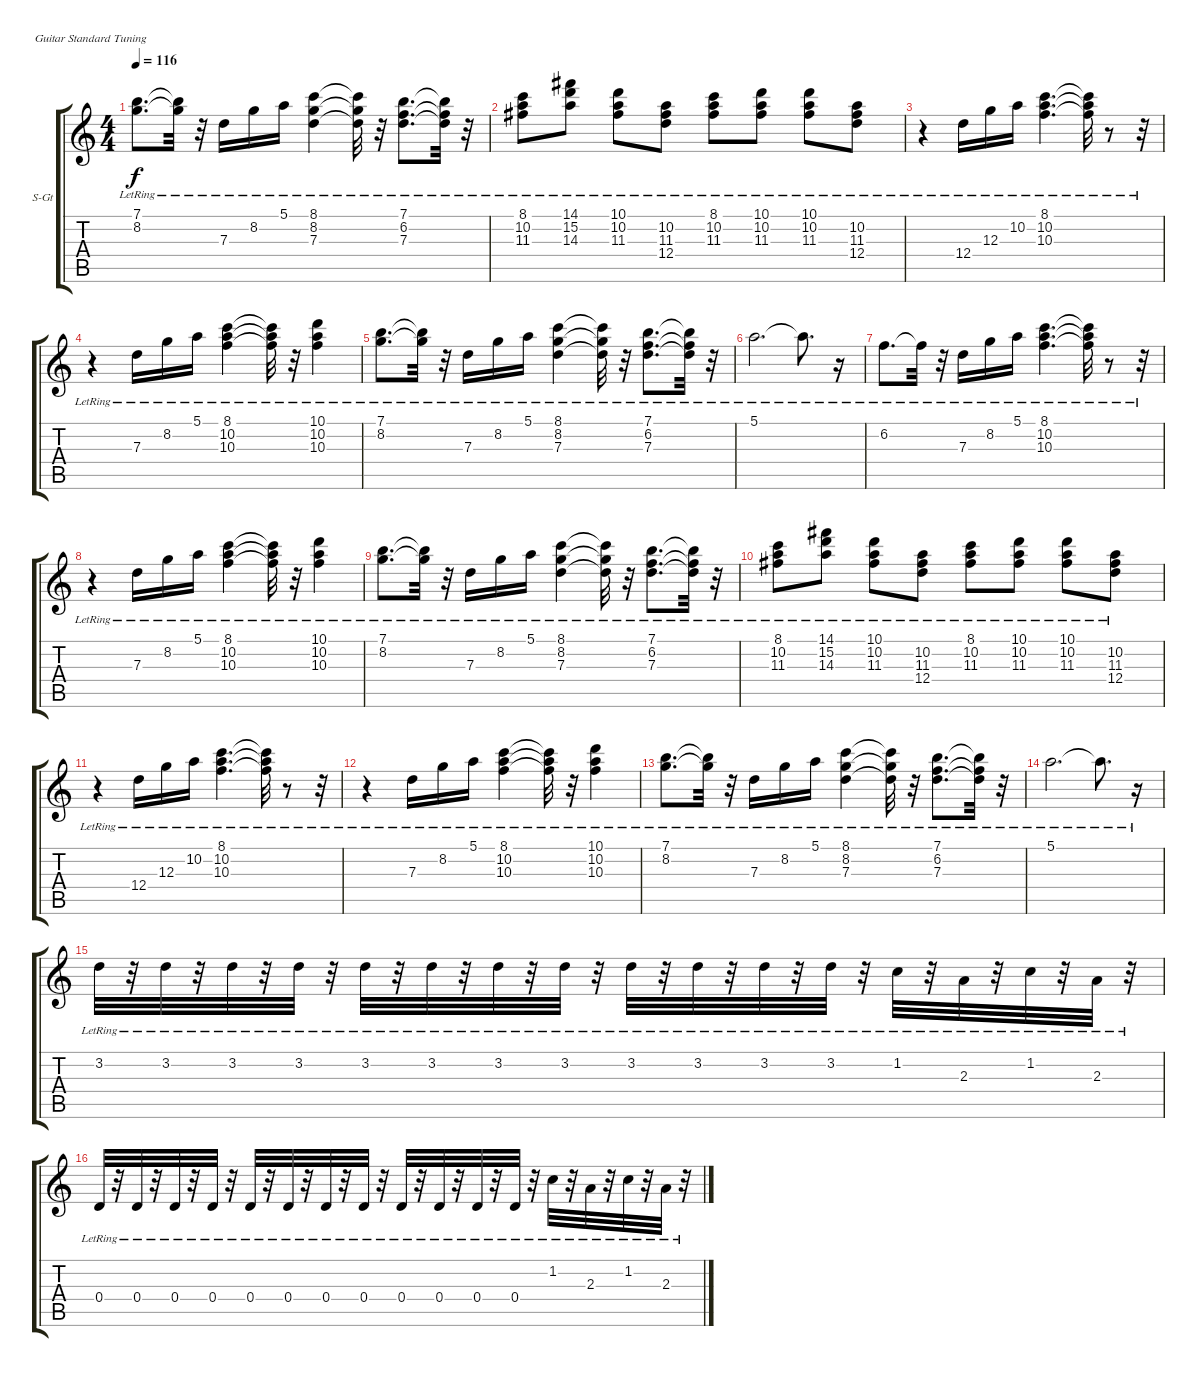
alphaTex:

\bracketExtendMode groupsimilarinstruments
\firstSystemTrackNameOrientation horizontal
\otherSystemsTrackNameOrientation horizontal
\track ("piano" "S-Gt") {instrument acousticgrandpiano}
\staff {score tabs}
\tuning (E4 B3 G3 D3 A2 E2)
\displaytranspose 12
\ts (4 4)
\tempo 116
\clef g2
\ks c
(7.1{lr} 8.2{lr}).8{d dy f} (7.1{lr t} 8.2{lr t}).32 r.32 7.3{lr}.16 8.2{lr}.16 5.1{lr}.16 (8.1{lr} 8.2{lr} 7.3{lr}).4 (8.1{lr t} 8.2{lr t} 7.3{lr t}).32 r.32 (7.1{lr} 6.2{lr} 7.3{lr}).8{d} (7.1{lr t} 6.2{lr t} 7.3{lr t}).32 r.32 |
(8.1{lr} 10.2{lr} 11.3{lr}).8 (14.1{lr} 15.2{lr} 14.3{lr}).8 (10.1{lr} 10.2{lr} 11.3{lr}).8 (10.2{lr} 11.3{lr} 12.4{lr}).8 (8.1{lr} 10.2{lr} 11.3{lr}).8 (10.1{lr} 10.2{lr} 11.3{lr}).8 (10.1{lr} 10.2{lr} 11.3{lr}).8 (10.2{lr} 11.3{lr} 12.4{lr}).8 |
r.4 12.4{lr}.16 12.3{lr}.16 10.2{lr}.16 (8.1{lr} 10.2{lr} 10.3{lr}).4{d} (8.1{lr t} 10.2{lr t} 10.3{lr t}).32 r.8 r.32 |
r.4 7.3{lr}.16 8.2{lr}.16 5.1{lr}.16 (8.1{lr} 10.2{lr} 10.3{lr}).4 (8.1{lr t} 10.2{lr t} 10.3{lr t}).32 r.32 (10.1{lr} 10.2{lr} 10.3{lr}).4 |
(7.1{lr} 8.2{lr}).8{d} (7.1{lr t} 8.2{lr t}).32 r.32 7.3{lr}.16 8.2{lr}.16 5.1{lr}.16 (8.1{lr} 8.2{lr} 7.3{lr}).4 (8.1{lr t} 8.2{lr t} 7.3{lr t}).32 r.32 (7.1{lr} 6.2{lr} 7.3{lr}).8{d} (7.1{lr t} 6.2{lr t} 7.3{lr t}).32 r.32 |
5.1{lr}.2{d} 5.1{lr t}.8{d} r.16 |
6.2{lr}.8{d} 6.2{lr t}.32 r.32 7.3{lr}.16 8.2{lr}.16 5.1{lr}.16 (8.1{lr} 10.2{lr} 10.3{lr}).4{d} (8.1{lr t} 10.2{lr t} 10.3{lr t}).32 r.8 r.32 |
r.4 7.3{lr}.16 8.2{lr}.16 5.1{lr}.16 (8.1{lr} 10.2{lr} 10.3{lr}).4 (8.1{lr t} 10.2{lr t} 10.3{lr t}).32 r.32 (10.1{lr} 10.2{lr} 10.3{lr}).4 |
(7.1{lr} 8.2{lr}).8{d} (7.1{lr t} 8.2{lr t}).32 r.32 7.3{lr}.16 8.2{lr}.16 5.1{lr}.16 (8.1{lr} 8.2{lr} 7.3{lr}).4 (8.1{lr t} 8.2{lr t} 7.3{lr t}).32 r.32 (7.1{lr} 6.2{lr} 7.3{lr}).8{d} (7.1{lr t} 6.2{lr t} 7.3{lr t}).32 r.32 |
(8.1{lr} 10.2{lr} 11.3{lr}).8 (14.1{lr} 15.2{lr} 14.3{lr}).8 (10.1{lr} 10.2{lr} 11.3{lr}).8 (10.2{lr} 11.3{lr} 12.4{lr}).8 (8.1{lr} 10.2{lr} 11.3{lr}).8 (10.1{lr} 10.2{lr} 11.3{lr}).8 (10.1{lr} 10.2{lr} 11.3{lr}).8 (10.2{lr} 11.3{lr} 12.4{lr}).8 |
r.4 12.4{lr}.16 12.3{lr}.16 10.2{lr}.16 (8.1{lr} 10.2{lr} 10.3{lr}).4{d} (8.1{lr t} 10.2{lr t} 10.3{lr t}).32 r.8 r.32 |
r.4 7.3{lr}.16 8.2{lr}.16 5.1{lr}.16 (8.1{lr} 10.2{lr} 10.3{lr}).4 (8.1{lr t} 10.2{lr t} 10.3{lr t}).32 r.32 (10.1{lr} 10.2{lr} 10.3{lr}).4 |
(7.1{lr} 8.2{lr}).8{d} (7.1{lr t} 8.2{lr t}).32 r.32 7.3{lr}.16 8.2{lr}.16 5.1{lr}.16 (8.1{lr} 8.2{lr} 7.3{lr}).4 (8.1{lr t} 8.2{lr t} 7.3{lr t}).32 r.32 (7.1{lr} 6.2{lr} 7.3{lr}).8{d} (7.1{lr t} 6.2{lr t} 7.3{lr t}).32 r.32 |
5.1{lr}.2{d} 5.1{lr t}.8{d} r.16 |
3.2{lr}.32 r.32 3.2{lr}.32 r.32 3.2{lr}.32 r.32 3.2{lr}.32 r.32 3.2{lr}.32 r.32 3.2{lr}.32 r.32 3.2{lr}.32 r.32 3.2{lr}.32 r.32 3.2{lr}.32 r.32 3.2{lr}.32 r.32 3.2{lr}.32 r.32 3.2{lr}.32 r.32 1.2{lr}.32 r.32 2.3{lr}.32 r.32 1.2{lr}.32 r.32 2.3{lr}.32 r.32 |
0.4{lr}.32 r.32 0.4{lr}.32 r.32 0.4{lr}.32 r.32 0.4{lr}.32 r.32 0.4{lr}.32 r.32 0.4{lr}.32 r.32 0.4{lr}.32 r.32 0.4{lr}.32 r.32 0.4{lr}.32 r.32 0.4{lr}.32 r.32 0.4{lr}.32 r.32 0.4{lr}.32 r.32 1.2{lr}.32 r.32 2.3{lr}.32 r.32 1.2{lr}.32 r.32 2.3{lr}.32 r.32
